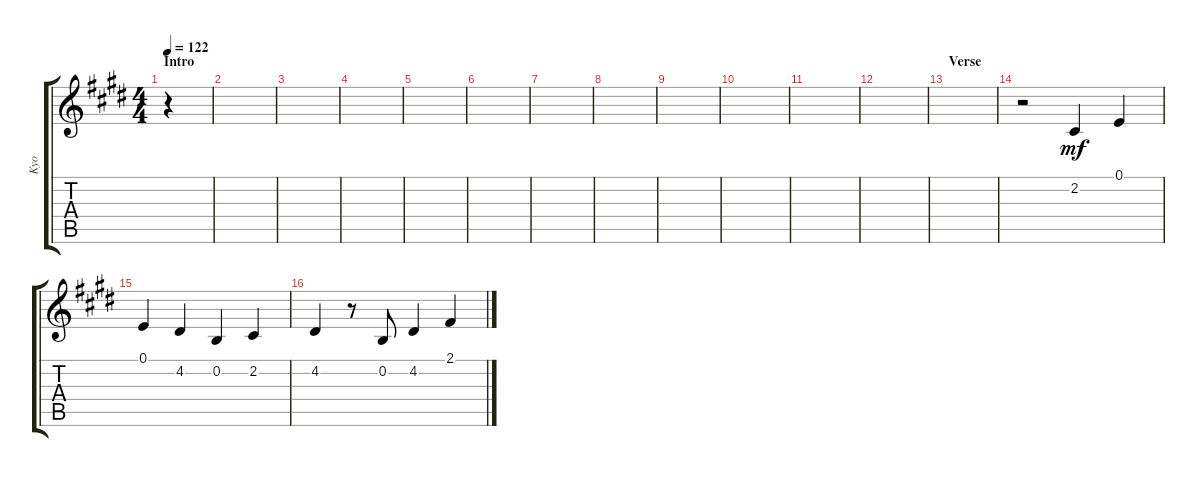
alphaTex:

\track ("Kyo" "Kyo") {instrument acousticgrandpiano}
\staff {score tabs}
\tuning (E4 B3 G3 D3 A2 E2) {hide}
\ts (4 4)
\section ("" "Intro")
\tempo 122
\clef g2
\ks c#minor
r.4{dy mf instrument acousticgrandpiano} |
|
|
|
|
|
|
|
|
|
|
|
\section ("" "Verse")
|
r.2 2.2.4 0.1.4 |
0.1.4 4.2.4 0.2.4 2.2.4 |
4.2.4 r.8 0.2.8 4.2.4 2.1.4
